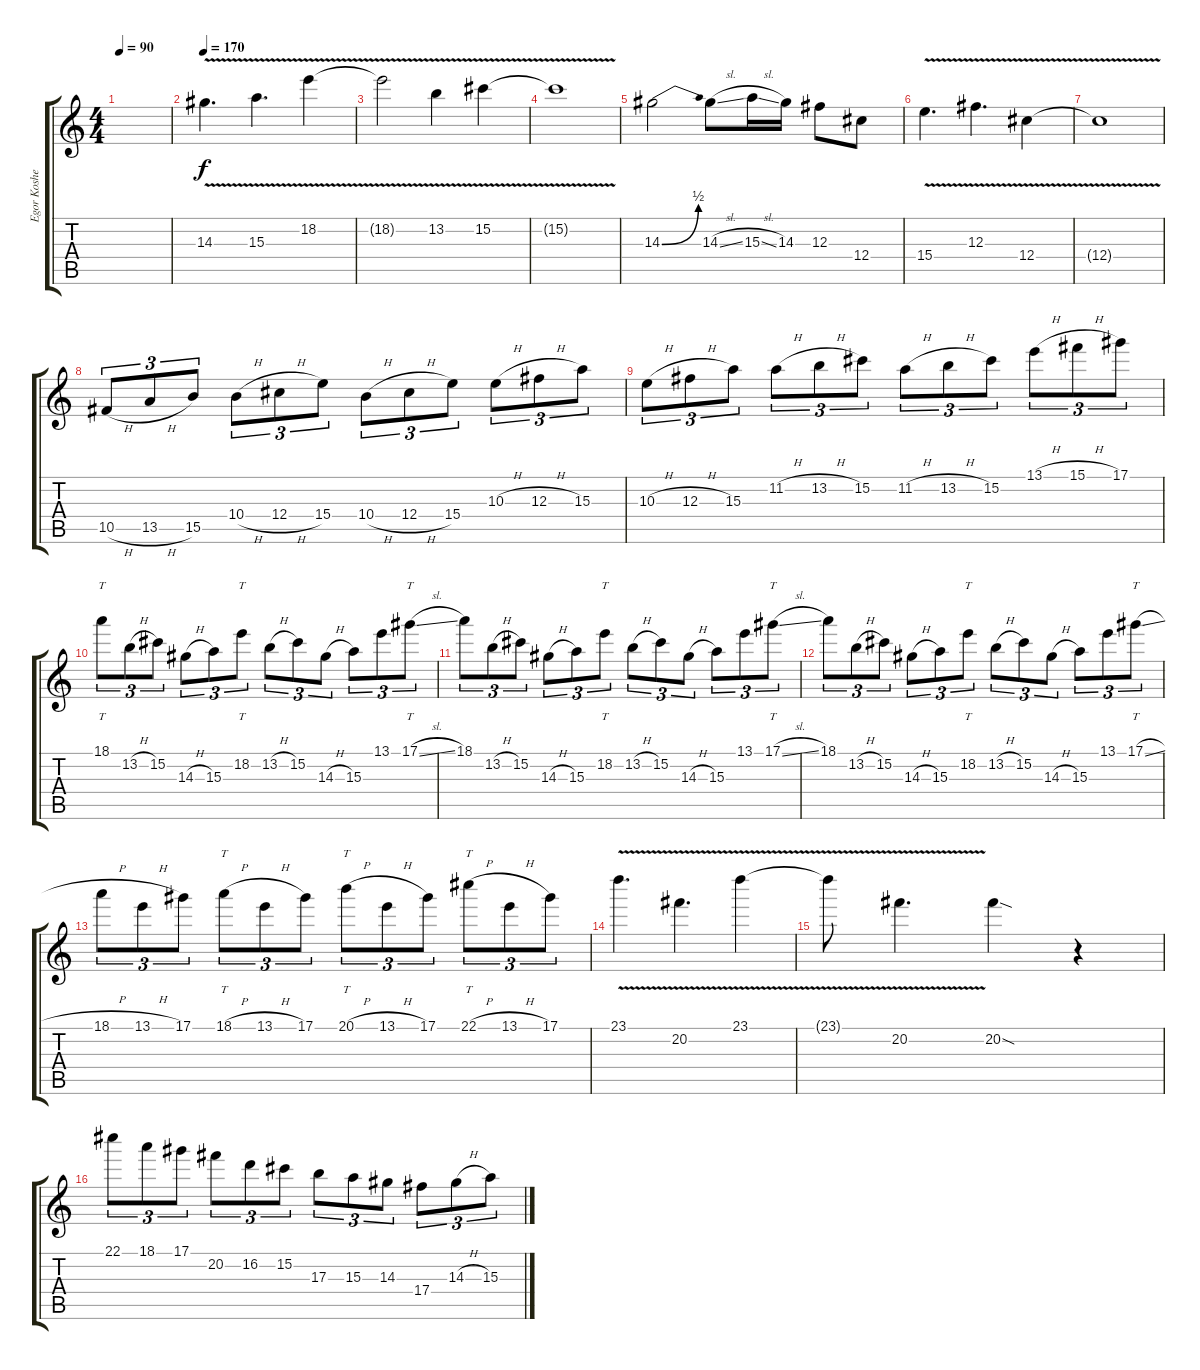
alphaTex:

\track ("Egor Koshelev" "Egor Koshe") {instrument distortionguitar}
\staff {score tabs}
\tuning (Eb4 Bb3 Gb3 Db3 Ab2 Eb2) {hide}
\ts (4 4)
\tempo 90
\clef g2
\ks c
|
\tempo 170
14.3{v}.4{d} 15.3{v}.4{d} 18.2{v}.4 |
18.2{t}.2 13.2{v}.4 15.2{v}.4 |
15.2{t}.1 |
14.3{be (bend 0 0 60 2)}.2 14.3{sl}.8 15.3{sl}.16 14.3.16 12.3.8 12.4.8 |
15.4{v}.4{d} 12.3{v}.4{d} 12.4{v}.4 |
12.4{t}.1 |
10.5{h}.8{tu (3 2)} 13.5{h}.8{tu (3 2)} 15.5.8{tu (3 2)} 10.4{h}.8{tu (3 2)} 12.4{h}.8{tu (3 2)} 15.4.8{tu (3 2)} 10.4{h}.8{tu (3 2)} 12.4{h}.8{tu (3 2)} 15.4.8{tu (3 2)} 10.3{h}.8{tu (3 2)} 12.3{h}.8{tu (3 2)} 15.3.8{tu (3 2)} |
10.3{h}.8{tu (3 2)} 12.3{h}.8{tu (3 2)} 15.3.8{tu (3 2)} 11.2{h}.8{tu (3 2)} 13.2{h}.8{tu (3 2)} 15.2.8{tu (3 2)} 11.2{h}.8{tu (3 2)} 13.2{h}.8{tu (3 2)} 15.2.8{tu (3 2)} 13.1{h}.8{tu (3 2)} 15.1{h}.8{tu (3 2)} 17.1.8{tu (3 2)} |
18.1.8{tt tu (3 2)} 13.2{h}.8{tu (3 2)} 15.2.8{tu (3 2)} 14.3{h}.8{tu (3 2)} 15.3.8{tu (3 2)} 18.2.8{tt tu (3 2)} 13.2{h}.8{tu (3 2)} 15.2.8{tu (3 2)} 14.3{h}.8{tu (3 2)} 15.3.8{tu (3 2)} 13.1.8{tu (3 2)} 17.1{sl}.8{tt tu (3 2)} |
18.1.8{tu (3 2)} 13.2{h}.8{tu (3 2)} 15.2.8{tu (3 2)} 14.3{h}.8{tu (3 2)} 15.3.8{tu (3 2)} 18.2.8{tt tu (3 2)} 13.2{h}.8{tu (3 2)} 15.2.8{tu (3 2)} 14.3{h}.8{tu (3 2)} 15.3.8{tu (3 2)} 13.1.8{tu (3 2)} 17.1{sl}.8{tt tu (3 2)} |
18.1.8{tu (3 2)} 13.2{h}.8{tu (3 2)} 15.2.8{tu (3 2)} 14.3{h}.8{tu (3 2)} 15.3.8{tu (3 2)} 18.2.8{tt tu (3 2)} 13.2{h}.8{tu (3 2)} 15.2.8{tu (3 2)} 14.3{h}.8{tu (3 2)} 15.3.8{tu (3 2)} 13.1.8{tu (3 2)} 17.1{sl}.8{tt tu (3 2)} |
18.1{h}.8{tu (3 2)} 13.1{h}.8{tu (3 2)} 17.1.8{tu (3 2)} 18.1{h}.8{tt tu (3 2)} 13.1{h}.8{tu (3 2)} 17.1.8{tu (3 2)} 20.1{h}.8{tt tu (3 2)} 13.1{h}.8{tu (3 2)} 17.1.8{tu (3 2)} 22.1{h}.8{tt tu (3 2)} 13.1{h}.8{tu (3 2)} 17.1.8{tu (3 2)} |
23.1{v}.4{d} 20.2{v}.4{d} 23.1{v}.4 |
23.1{t}.8 20.2{v}.4{d} 20.2{sod}.4 r.4 |
22.1.8{tu (3 2)} 18.1.8{tu (3 2)} 17.1.8{tu (3 2)} 20.2.8{tu (3 2)} 16.2.8{tu (3 2)} 15.2.8{tu (3 2)} 17.3.8{tu (3 2)} 15.3.8{tu (3 2)} 14.3.8{tu (3 2)} 17.4.8{tu (3 2)} 14.3{h}.8{tu (3 2)} 15.3.8{tu (3 2)}
